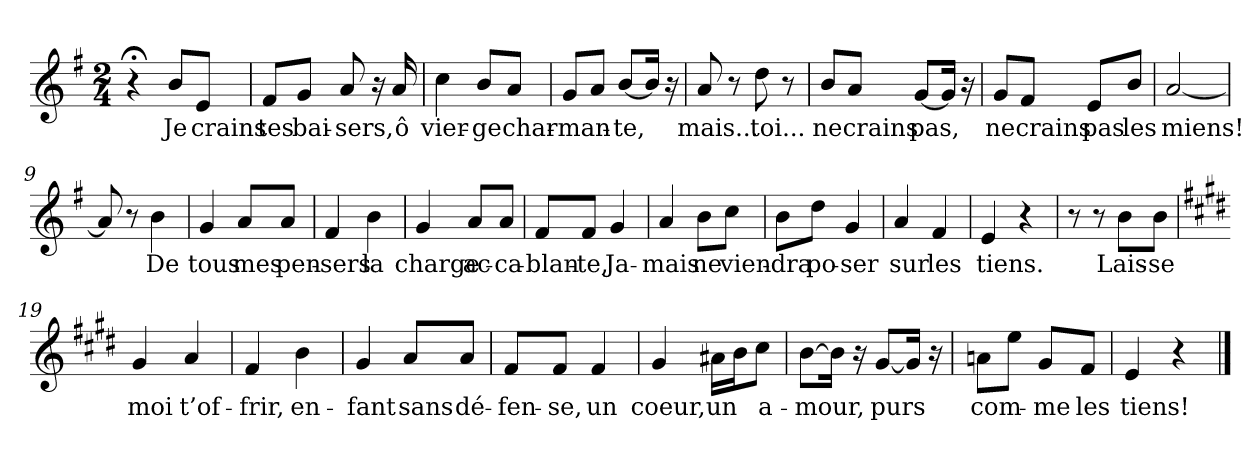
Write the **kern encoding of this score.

**kern	**text
*part1	*part1
*staff1	*staff1
*clefG2	*
*k[f#]	*
*M2/4	*
=1	=1
4r;<	.
!	!LO:LY:b
8b/L	Je
!	!LO:LY:b
8e/J	crains
=2	=2
!	!LO:LY:b
8f#/L	tes
!	!LO:LY:b
8g/J	bai-
!	!LO:LY:b
8a/	-sers,
16r	.
!	!LO:LY:b
16a/	ô
=3	=3
!	!LO:LY:b
4cc\	vier-
!	!LO:LY:b
8b/L	-ge
!	!LO:LY:b
8a/J	char-
=4	=4
!	!LO:LY:b
8g/L	-man-
8a/J	.
!	!LO:LY:b
[8b/L	-te,
16b/Jk]	.
16r	.
=5	=5
!	!LO:LY:b
8a/	mais...
8r	.
!	!LO:LY:b
8dd\	toi...
8r	.
=6	=6
!	!LO:LY:b
8b/L	ne
!	!LO:LY:b
8a/J	crains
!	!LO:LY:b
[8g/L	pas,
16g/Jk]	.
16r	.
=7	=7
!	!LO:LY:b
8g/L	ne
!	!LO:LY:b
8f#/J	crains
!	!LO:LY:b
8e/L	pas
!	!LO:LY:b
8b/J	les
=8	=8
!	!LO:LY:b
[2a/	miens!
!!LO:LB:g=z
=9	=9
8a/]	.
8r	.
!	!LO:LY:b
4b\	De
=10	=10
!	!LO:LY:b
4g/	tous
!	!LO:LY:b
8a/L	mes
!	!LO:LY:b
8a/J	pen-
=11	=11
!	!LO:LY:b
4f#/	-sers
!	!LO:LY:b
4b\	la
=12	=12
!	!LO:LY:b
4g/	charge
!	!LO:LY:b
8a/L	ac-
!	!LO:LY:b
8a/J	-ca-
=13	=13
!	!LO:LY:b
8f#/L	-blan-
!	!LO:LY:b
8f#/J	-te,
!	!LO:LY:b
4g/	Ja-
=14	=14
!	!LO:LY:b
4a/	-mais
!	!LO:LY:b
8b\L	ne
!	!LO:LY:b
8cc\J	vien-
=15	=15
!	!LO:LY:b
8b\L	-dra
!	!LO:LY:b
8dd\J	po-
!	!LO:LY:b
4g/	-ser
=16	=16
!	!LO:LY:b
4a/	sur
!	!LO:LY:b
4f#/	les
=17	=17
!	!LO:LY:b
4e/	tiens.
4r	.
!!LO:LB:g=z
=18	=18
8r	.
8r	.
!	!LO:LY:b
8b\L	Lais-
!	!LO:LY:b
8b\J	-se
=19	=19
*k[f#c#g#d#]	*
!	!LO:LY:b
4g#/	moi
!	!LO:LY:b
4a/	t’of-
=20	=20
!	!LO:LY:b
4f#/	-frir,
!	!LO:LY:b
4b\	en-
=21	=21
!	!LO:LY:b
4g#/	-fant
!	!LO:LY:b
8a/L	sans
!	!LO:LY:b
8a/J	dé-
=22	=22
!	!LO:LY:b
8f#/L	-fen-
!	!LO:LY:b
8f#/J	-se,
!	!LO:LY:b
4f#/	un
=23	=23
!	!LO:LY:b
4g#/	coeur,
!	!LO:LY:b
16a#X\LL	un
16b\J	.
!	!LO:LY:b
8cc#\J	a-
=24	=24
!	!LO:LY:b
[8b\L	-mour,
16b\Jk]	.
16r	.
!	!LO:LY:b
[8g#/L	purs
16g#/Jk]	.
16r	.
=25	=25
!	!LO:LY:b
8an\L	com-
8ee\J	.
!	!LO:LY:b
8g#/L	-me
!	!LO:LY:b
8f#/J	les
=26	=26
!	!LO:LY:b
4e/	tiens!
4r	.
==	==
*-	*-
